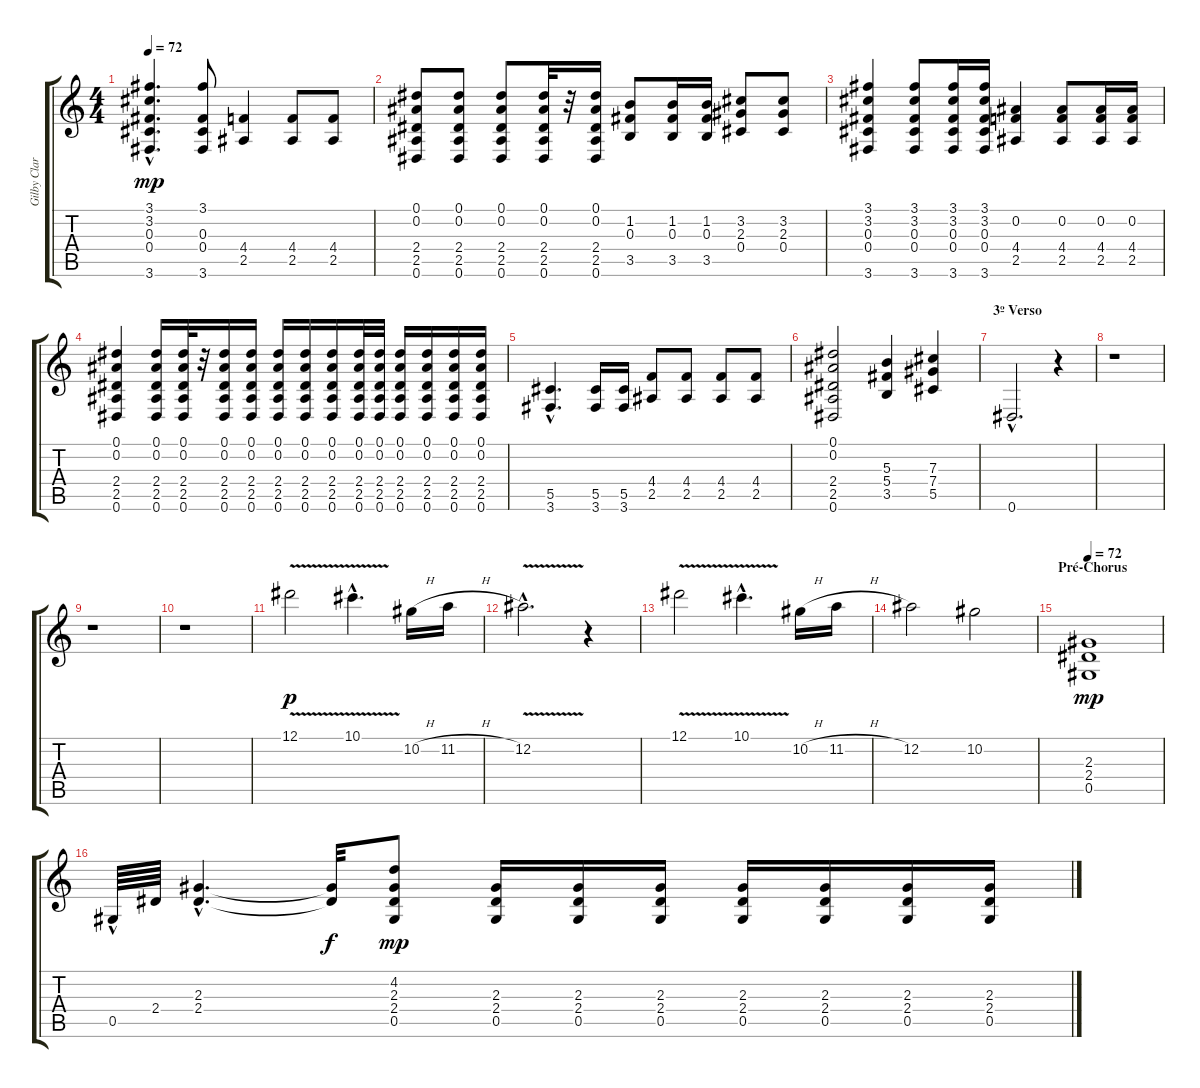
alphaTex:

\track ("Gilby Clarke" "Gilby Clar") {instrument overdrivenguitar}
\staff {score tabs}
\tuning (Eb4 Bb3 Gb3 Db3 Ab2 Eb2) {hide}
\ts (4 4)
\tempo 72
\clef g2
\ks c
(3.1{hac} 3.2{hac} 0.3{hac} 0.4{hac} 3.6{hac}).4{d dy mp} (3.1 0.3 0.4 3.6).8 (4.4 2.5).4 (4.4 2.5).8 (4.4 2.5).8 |
(0.1 0.2 2.4 2.5 0.6).8 (0.1 0.2 2.4 2.5 0.6).8 (0.1 0.2 2.4 2.5 0.6).8 (0.1 0.2 2.4 2.5 0.6).32 r.32 (0.1 0.2 2.4 2.5 0.6).16 (1.2 0.3 3.5).8 (1.2 0.3 3.5).16 (1.2 0.3 3.5).16 (3.2 2.3 0.4).8 (3.2 2.3 0.4).8 |
(3.1 3.2 0.3 0.4 3.6).4 (3.1 3.2 0.3 0.4 3.6).8 (3.1 3.2 0.3 0.4 3.6).16 (3.1 3.2 0.3 0.4 3.6).16 (0.2 4.4 2.5).4 (0.2 4.4 2.5).8 (0.2 4.4 2.5).16 (0.2 4.4 2.5).16 |
(0.1 0.2 2.4 2.5 0.6).4 (0.1 0.2 2.4 2.5 0.6).16 (0.1 0.2 2.4 2.5 0.6).32 r.32 (0.1 0.2 2.4 2.5 0.6).16 (0.1 0.2 2.4 2.5 0.6).16 (0.1 0.2 2.4 2.5 0.6).16 (0.1 0.2 2.4 2.5 0.6).16 (0.1 0.2 2.4 2.5 0.6).16 (0.1 0.2 2.4 2.5 0.6).32 (0.1 0.2 2.4 2.5 0.6).32 (0.1 0.2 2.4 2.5 0.6).16 (0.1 0.2 2.4 2.5 0.6).16 (0.1 0.2 2.4 2.5 0.6).16 (0.1 0.2 2.4 2.5 0.6).16 |
(5.5{hac} 3.6{hac}).4{d} (5.5 3.6).16 (5.5 3.6).16 (4.4 2.5).8 (4.4 2.5).8 (4.4 2.5).8 (4.4 2.5).8 |
(0.1 0.2 2.4 2.5 0.6).2 (5.3 5.4 3.5).4 (7.3 7.4 5.5).4 |
\section ("" "3º Verso")
0.6{hac}.2{d volume 0 instrument overdrivenguitar} r.4 |
r.1 |
r.1 |
r.1 |
12.1{v}.2{dy p volume 14 instrument overdrivenguitar} 10.1{v hac}.4{d} 10.2{h}.16 11.2{h}.16 |
12.2{v hac}.2{d} r.4 |
12.1{v}.2 10.1{v hac}.4{d} 10.2{h}.16 11.2{h}.16 |
12.2.2 10.2.2 |
\section ("" "Pré-Chorus")
\tempo 72
(2.3 2.4 0.5).1{dy mp} |
0.5{hac}.64 2.4.64 (2.3{hac} 2.4{hac}).4{d} (2.3{t} 2.4{t}).32{dy f} (4.2 2.3 2.4 0.5).8{dy mp} (2.3 2.4 0.5).16 (2.3 2.4 0.5).16 (2.3 2.4 0.5).16 (2.3 2.4 0.5).16 (2.3 2.4 0.5).16 (2.3 2.4 0.5).16 (2.3 2.4 0.5).16
